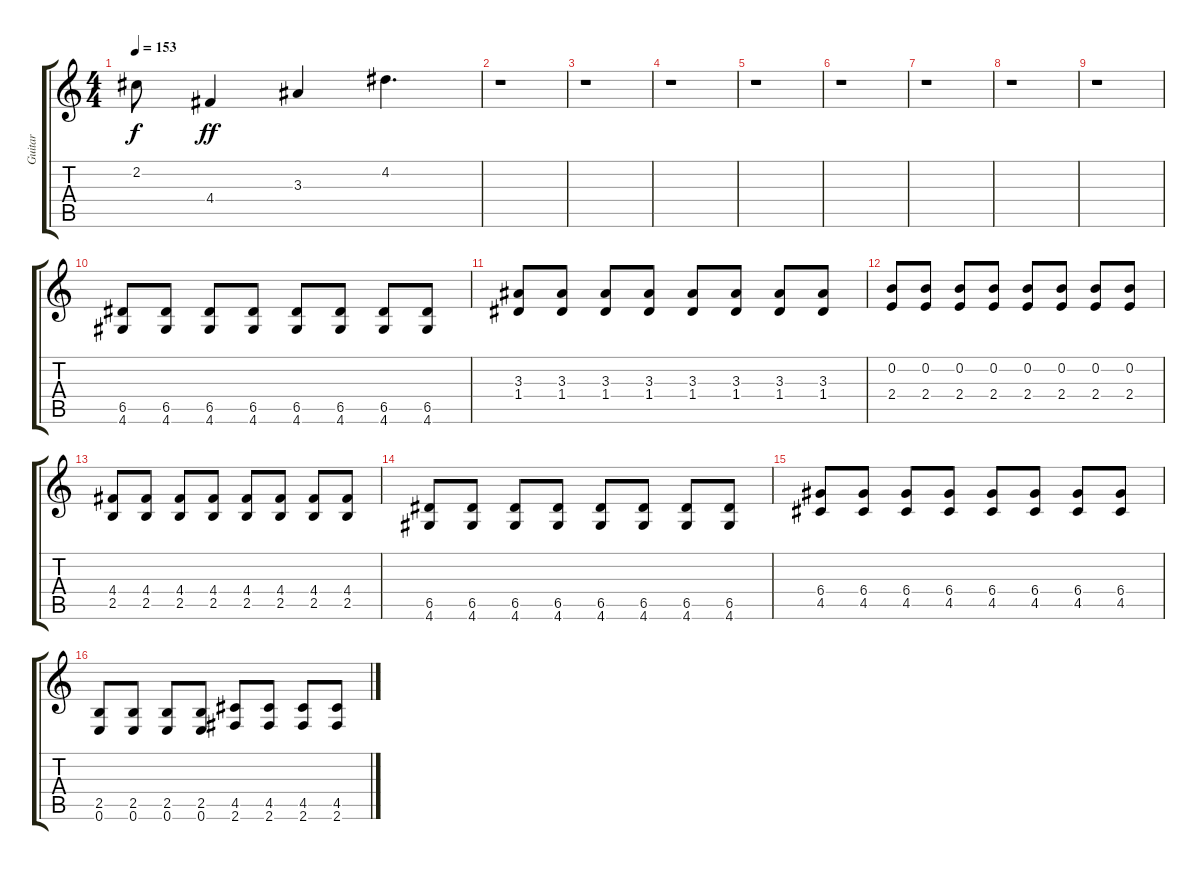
\track ("Guitar" "Guitar") {instrument distortionguitar}
\staff {score tabs}
\tuning (E4 B3 G3 D3 A2 E2) {hide}
\ts (4 4)
\tempo 153
\clef g2
\ks c
2.2{t}.8{dy f} 4.4.4{dy ff} 3.3.4 4.2.4{d} |
r.1 |
r.1 |
r.1 |
r.1 |
r.1 |
r.1 |
r.1 |
r.1 |
(6.5 4.6).8 (6.5 4.6).8 (6.5 4.6).8 (6.5 4.6).8 (6.5 4.6).8 (6.5 4.6).8 (6.5 4.6).8 (6.5 4.6).8 |
(3.3 1.4).8 (3.3 1.4).8 (3.3 1.4).8 (3.3 1.4).8 (3.3 1.4).8 (3.3 1.4).8 (3.3 1.4).8 (3.3 1.4).8 |
(0.2 2.4).8 (0.2 2.4).8 (0.2 2.4).8 (0.2 2.4).8 (0.2 2.4).8 (0.2 2.4).8 (0.2 2.4).8 (0.2 2.4).8 |
(4.4 2.5).8 (4.4 2.5).8 (4.4 2.5).8 (4.4 2.5).8 (4.4 2.5).8 (4.4 2.5).8 (4.4 2.5).8 (4.4 2.5).8 |
(6.5 4.6).8 (6.5 4.6).8 (6.5 4.6).8 (6.5 4.6).8 (6.5 4.6).8 (6.5 4.6).8 (6.5 4.6).8 (6.5 4.6).8 |
(6.4 4.5).8 (6.4 4.5).8 (6.4 4.5).8 (6.4 4.5).8 (6.4 4.5).8 (6.4 4.5).8 (6.4 4.5).8 (6.4 4.5).8 |
(2.5 0.6).8 (2.5 0.6).8 (2.5 0.6).8 (2.5 0.6).8 (4.5 2.6).8 (4.5 2.6).8 (4.5 2.6).8 (4.5 2.6).8
